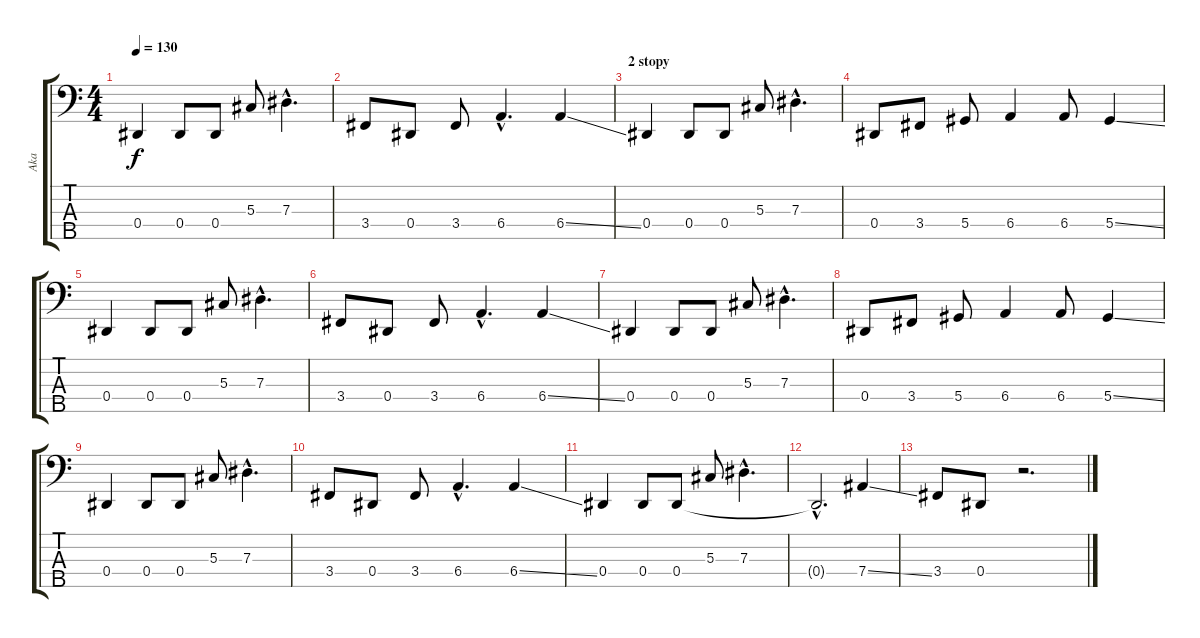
\track ("Aka" "Aka") {instrument electricbasspick}
\staff {score tabs}
\tuning (Gb2 Db2 Ab1 Eb1 Bb0) {hide}
\ts (4 4)
\tempo 130
\clef f4
\ks c
0.4.4{dy f} 0.4.8 0.4.8 5.3.8 7.3{hac}.4{d} |
3.4.8 0.4.8 3.4.8 6.4{hac}.4{d} 6.4{ss}.4 |
\section ("" "2 stopy")
0.4.4 0.4.8 0.4.8 5.3.8 7.3{hac}.4{d} |
0.4.8 3.4.8 5.4.8 6.4.4 6.4.8 5.4{ss}.4 |
0.4.4 0.4.8 0.4.8 5.3.8 7.3{hac}.4{d} |
3.4.8 0.4.8 3.4.8 6.4{hac}.4{d} 6.4{ss}.4 |
0.4.4 0.4.8 0.4.8 5.3.8 7.3{hac}.4{d} |
0.4.8 3.4.8 5.4.8 6.4.4 6.4.8 5.4{ss}.4 |
0.4.4 0.4.8 0.4.8 5.3.8 7.3{hac}.4{d} |
3.4.8 0.4.8 3.4.8 6.4{hac}.4{d} 6.4{ss}.4 |
0.4.4 0.4.8 0.4.8 5.3.8 7.3{hac}.4{d} |
0.4{hac t}.2{d} 7.4{ss}.4 |
3.4.8 0.4.8 r.2{d}
